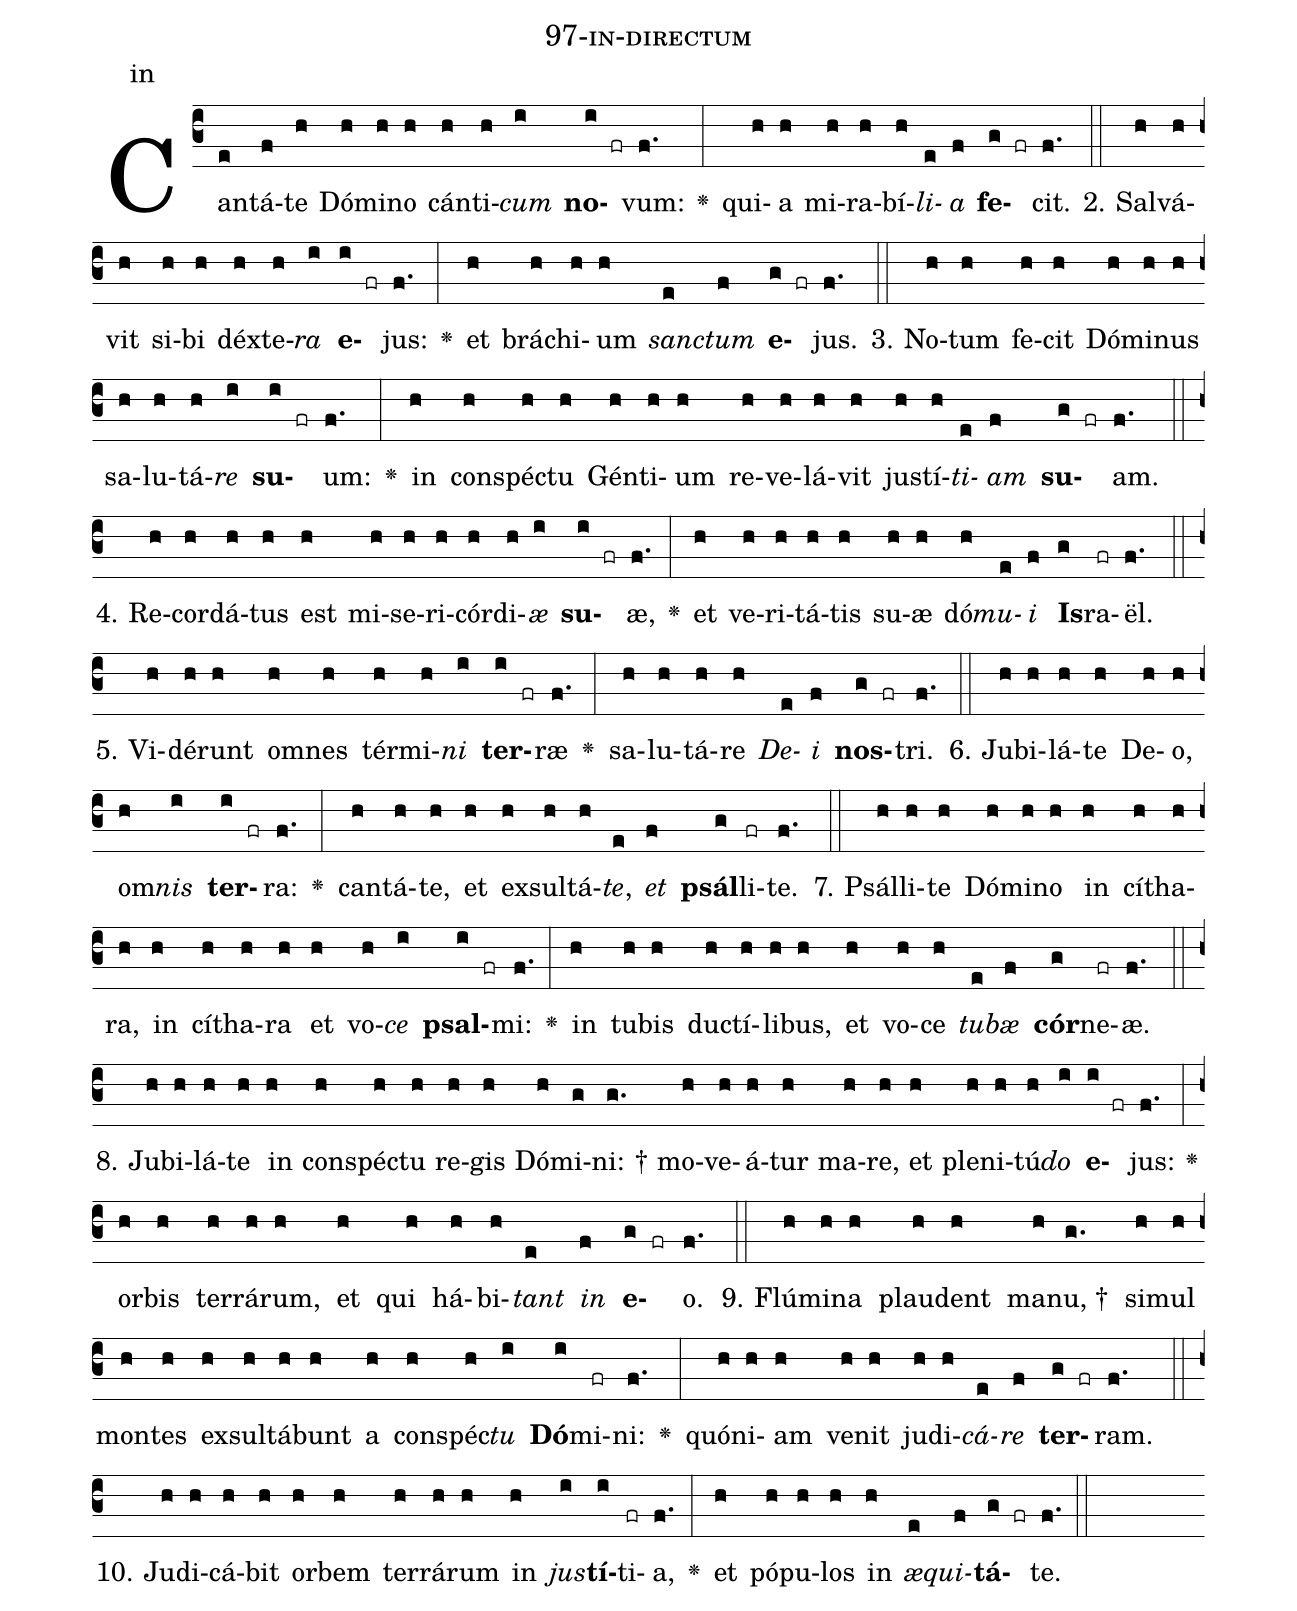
name: 97-in-directum;
annotation: in;
%%
(c3)Can(e)tá(f)te(h) Dó(h)mi(h)no(h) cán(h)ti(h)<i>cum</i>(i) <b>no</b>(i fr)vum:(f.) <v>\greheightstar</v>(:) qui(h)a(h) mi(h)ra(h)bí(h)<i>li</i>(e)<i>a</i>(f) <b>fe</b>(g fr)cit.(f.) (::)
2. Sal(h)vá(h)vit(h) si(h)bi(h) déx(h)te(h)<i>ra</i>(i) <b>e</b>(i fr)jus:(f.) <v>\greheightstar</v>(:) et(h) brá(h)chi(h)um(h) <i>sanc</i>(e)<i>tum</i>(f) <b>e</b>(g fr)jus.(f.) (::)
3. No(h)tum(h) fe(h)cit(h) Dó(h)mi(h)nus(h) sa(h)lu(h)tá(h)<i>re</i>(i) <b>su</b>(i fr)um:(f.) <v>\greheightstar</v>(:) in(h) con(h)spéc(h)tu(h) Gén(h)ti(h)um(h) re(h)ve(h)lá(h)vit(h) jus(h)tí(h)<i>ti</i>(e)<i>am</i>(f) <b>su</b>(g fr)am.(f.) (::)
4. Re(h)cor(h)dá(h)tus(h) est(h) mi(h)se(h)ri(h)cór(h)di(h)<i>æ</i>(i) <b>su</b>(i fr)æ,(f.) <v>\greheightstar</v>(:) et(h) ve(h)ri(h)tá(h)tis(h) su(h)æ(h) dó(h)<i>mu</i>(e)<i>i</i>(f) <b>Is</b>(g)ra(fr)ël.(f.) (::)
5. Vi(h)dé(h)runt(h) om(h)nes(h) tér(h)mi(h)<i>ni</i>(i) <b>ter</b>(i fr)ræ(f.) <v>\greheightstar</v>(:) sa(h)lu(h)tá(h)re(h) <i>De</i>(e)<i>i</i>(f) <b>nos</b>(g fr)tri.(f.) (::)
6. Ju(h)bi(h)lá(h)te(h) De(h)o,(h) om(h)<i>nis</i>(i) <b>ter</b>(i fr)ra:(f.) <v>\greheightstar</v>(:) can(h)tá(h)te,(h) et(h) ex(h)sul(h)tá(h)<i>te</i>,(e) <i>et</i>(f) <b>psál</b>(g)li(fr)te.(f.) (::)
7. Psál(h)li(h)te(h) Dó(h)mi(h)no(h) in(h) cí(h)tha(h)ra,(h) in(h) cí(h)tha(h)ra(h) et(h) vo(h)<i>ce</i>(i) <b>psal</b>(i fr)mi:(f.) <v>\greheightstar</v>(:) in(h) tu(h)bis(h) duc(h)tí(h)li(h)bus,(h) et(h) vo(h)ce(h) <i>tu</i>(e)<i>bæ</i>(f) <b>cór</b>(g)ne(fr)æ.(f.) (::)
8. Ju(h)bi(h)lá(h)te(h) in(h) con(h)spéc(h)tu(h) re(h)gis(h) Dó(h)mi(g)ni: †(g.) mo(h)ve(h)á(h)tur(h) ma(h)re,(h) et(h) ple(h)ni(h)tú(h)<i>do</i>(i) <b>e</b>(i fr)jus:(f.) <v>\greheightstar</v>(:) or(h)bis(h) ter(h)rá(h)rum,(h) et(h) qui(h) há(h)bi(h)<i>tant</i>(e) <i>in</i>(f) <b>e</b>(g fr)o.(f.) (::)
9. Flú(h)mi(h)na(h) plau(h)dent(h) ma(h)nu, †(g.) si(h)mul(h) mon(h)tes(h) ex(h)sul(h)tá(h)bunt(h) a(h) con(h)spéc(h)<i>tu</i>(i) <b>Dó</b>(i)mi(fr)ni:(f.) <v>\greheightstar</v>(:) quón(h)i(h)am(h) ve(h)nit(h) ju(h)di(h)<i>cá</i>(e)<i>re</i>(f) <b>ter</b>(g fr)ram.(f.) (::)
10. Ju(h)di(h)cá(h)bit(h) or(h)bem(h) ter(h)rá(h)rum(h) in(h) <i>jus</i>(i)<b>tí</b>(i)ti(fr)a,(f.) <v>\greheightstar</v>(:) et(h) pó(h)pu(h)los(h) in(h) <i>æ</i>(e)<i>qui</i>(f)<b>tá</b>(g fr)te.(f.) (::)
